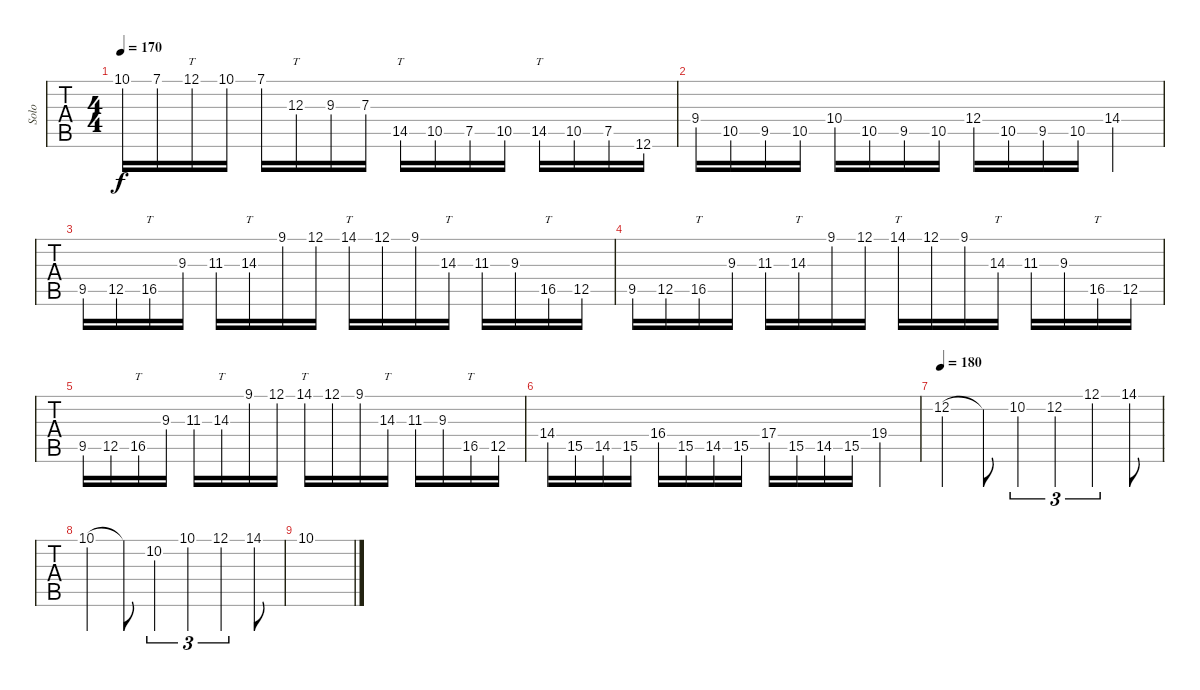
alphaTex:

\track ("Solo" "Solo") {instrument distortionguitar}
\staff {tabs}
\tuning (E4 B3 G3 D3 A2 E2) {hide}
\ts (4 4)
\tempo 170
\clef g2
\ks c
10.1.16{dy f} 7.1.16 12.1.16{tt} 10.1.16 7.1.16 12.3.16{tt} 9.3.16 7.3.16 14.5.16{tt} 10.5.16 7.5.16 10.5.16 14.5.16{tt} 10.5.16 7.5.16 12.6.16 |
9.4.16 10.5.16 9.5.16 10.5.16 10.4.16 10.5.16 9.5.16 10.5.16 12.4.16 10.5.16 9.5.16 10.5.16 14.4.4 |
9.5.16 12.5.16 16.5.16{tt} 9.3.16 11.3.16 14.3.16{tt} 9.1.16 12.1.16 14.1.16{tt} 12.1.16 9.1.16 14.3.16{tt} 11.3.16 9.3.16 16.5.16{tt} 12.5.16 |
9.5.16 12.5.16 16.5.16{tt} 9.3.16 11.3.16 14.3.16{tt} 9.1.16 12.1.16 14.1.16{tt} 12.1.16 9.1.16 14.3.16{tt} 11.3.16 9.3.16 16.5.16{tt} 12.5.16 |
9.5.16 12.5.16 16.5.16{tt} 9.3.16 11.3.16 14.3.16{tt} 9.1.16 12.1.16 14.1.16{tt} 12.1.16 9.1.16 14.3.16{tt} 11.3.16 9.3.16 16.5.16{tt} 12.5.16 |
14.4.16 15.5.16 14.5.16 15.5.16 16.4.16 15.5.16 14.5.16 15.5.16 17.4.16 15.5.16 14.5.16 15.5.16 19.4.4 |
\tempo 180
12.2.4 12.2{t}.8 10.2.4{tu (3 2)} 12.2.4{tu (3 2)} 12.1.4{tu (3 2)} 14.1.8 |
10.1.4 10.1{t}.8 10.2.4{tu (3 2)} 10.1.4{tu (3 2)} 12.1.4{tu (3 2)} 14.1.8 |
10.1.1
